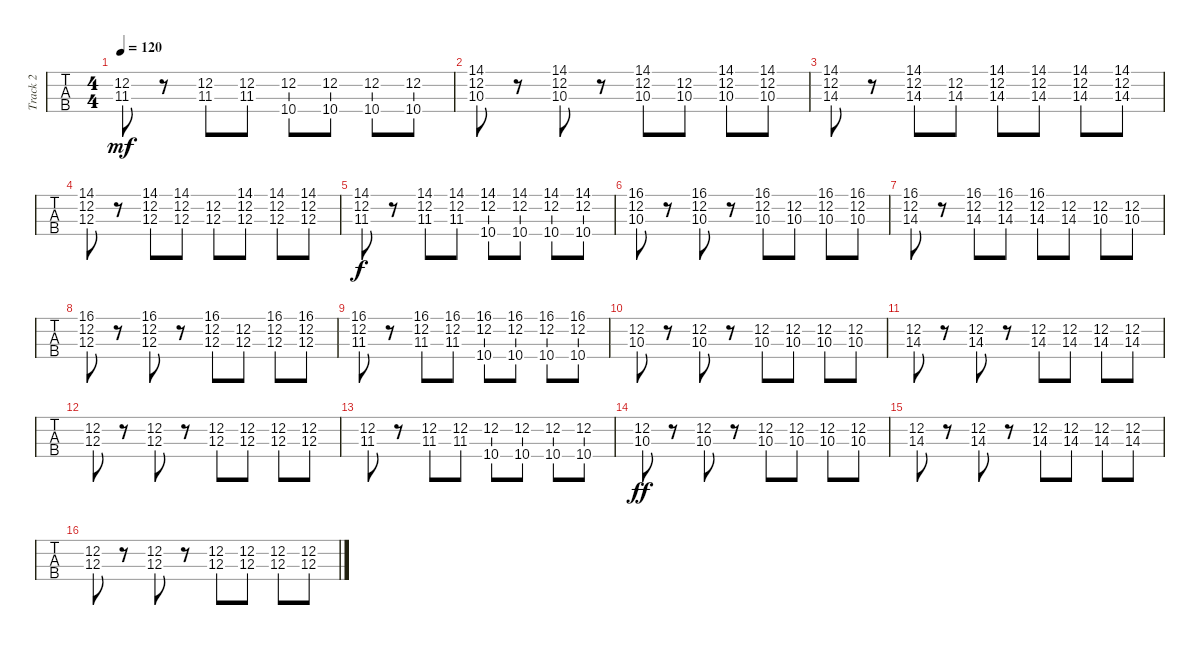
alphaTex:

\track ("Track 2" "Track 2") {instrument electricbassfinger}
\staff {tabs}
\tuning (G2 D2 A1 E1) {hide}
\ts (4 4)
\tempo 120
\clef f4
\ks c
(12.2 11.3).8{dy mf} r.8 (12.2 11.3).8 (12.2 11.3).8 (12.2 10.4).8 (12.2 10.4).8 (12.2 10.4).8 (12.2 10.4).8 |
(14.1 12.2 10.3).8 r.8 (14.1 12.2 10.3).8 r.8 (14.1 12.2 10.3).8 (12.2 10.3).8 (14.1 12.2 10.3).8 (14.1 12.2 10.3).8 |
(14.1 12.2 14.3).8 r.8 (14.1 12.2 14.3).8 (12.2 14.3).8 (14.1 12.2 14.3).8 (14.1 12.2 14.3).8 (14.1 12.2 14.3).8 (14.1 12.2 14.3).8 |
(14.1 12.2 12.3).8 r.8 (14.1 12.2 12.3).8 (14.1 12.2 12.3).8 (12.2 12.3).8 (14.1 12.2 12.3).8 (14.1 12.2 12.3).8 (14.1 12.2 12.3).8 |
(14.1 12.2 11.3).8{dy f} r.8 (14.1 12.2 11.3).8 (14.1 12.2 11.3).8 (14.1 12.2 10.4).8 (14.1 12.2 10.4).8 (14.1 12.2 10.4).8 (14.1 12.2 10.4).8 |
(16.1 12.2 10.3).8 r.8 (16.1 12.2 10.3).8 r.8 (16.1 12.2 10.3).8 (12.2 10.3).8 (16.1 12.2 10.3).8 (16.1 12.2 10.3).8 |
(16.1 12.2 14.3).8 r.8 (16.1 12.2 14.3).8 (16.1 12.2 14.3).8 (16.1 12.2 14.3).8 (12.2 14.3).8 (12.2 10.3).8 (12.2 10.3).8 |
(16.1 12.2 12.3).8 r.8 (16.1 12.2 12.3).8 r.8 (16.1 12.2 12.3).8 (12.2 12.3).8 (16.1 12.2 12.3).8 (16.1 12.2 12.3).8 |
(16.1 12.2 11.3).8 r.8 (16.1 12.2 11.3).8 (16.1 12.2 11.3).8 (16.1 12.2 10.4).8 (16.1 12.2 10.4).8 (16.1 12.2 10.4).8 (16.1 12.2 10.4).8 |
(12.2 10.3).8 r.8 (12.2 10.3).8 r.8 (12.2 10.3).8 (12.2 10.3).8 (12.2 10.3).8 (12.2 10.3).8 |
(12.2 14.3).8 r.8 (12.2 14.3).8 r.8 (12.2 14.3).8 (12.2 14.3).8 (12.2 14.3).8 (12.2 14.3).8 |
(12.2 12.3).8 r.8 (12.2 12.3).8 r.8 (12.2 12.3).8 (12.2 12.3).8 (12.2 12.3).8 (12.2 12.3).8 |
(12.2 11.3).8 r.8 (12.2 11.3).8 (12.2 11.3).8 (12.2 10.4).8 (12.2 10.4).8 (12.2 10.4).8 (12.2 10.4).8 |
(12.2 10.3).8{dy ff} r.8 (12.2 10.3).8 r.8 (12.2 10.3).8 (12.2 10.3).8 (12.2 10.3).8 (12.2 10.3).8 |
(12.2 14.3).8 r.8 (12.2 14.3).8 r.8 (12.2 14.3).8 (12.2 14.3).8 (12.2 14.3).8 (12.2 14.3).8 |
(12.2 12.3).8 r.8 (12.2 12.3).8 r.8 (12.2 12.3).8 (12.2 12.3).8 (12.2 12.3).8 (12.2 12.3).8
